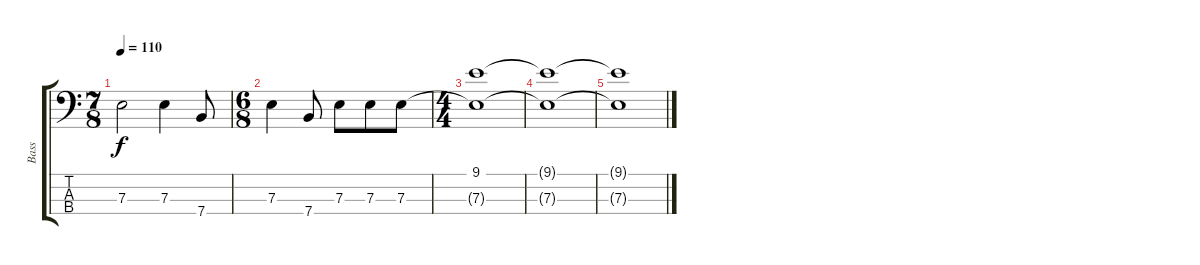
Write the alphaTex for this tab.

\track ("Bass" "Bass") {instrument electricbassfinger}
\staff {score tabs}
\tuning (G2 D2 A1 E1) {hide}
\ts (7 8)
\tempo 110
\clef f4
\ks c
7.3.2{dy f} 7.3.4 7.4.8 |
\ts (6 8)
7.3.4 7.4.8 7.3.8 7.3.8 7.3.8 |
\ts (4 4)
(9.1 7.3{t}).1 |
(9.1{t} 7.3{t}).1 |
(9.1{t} 7.3{t}).1
